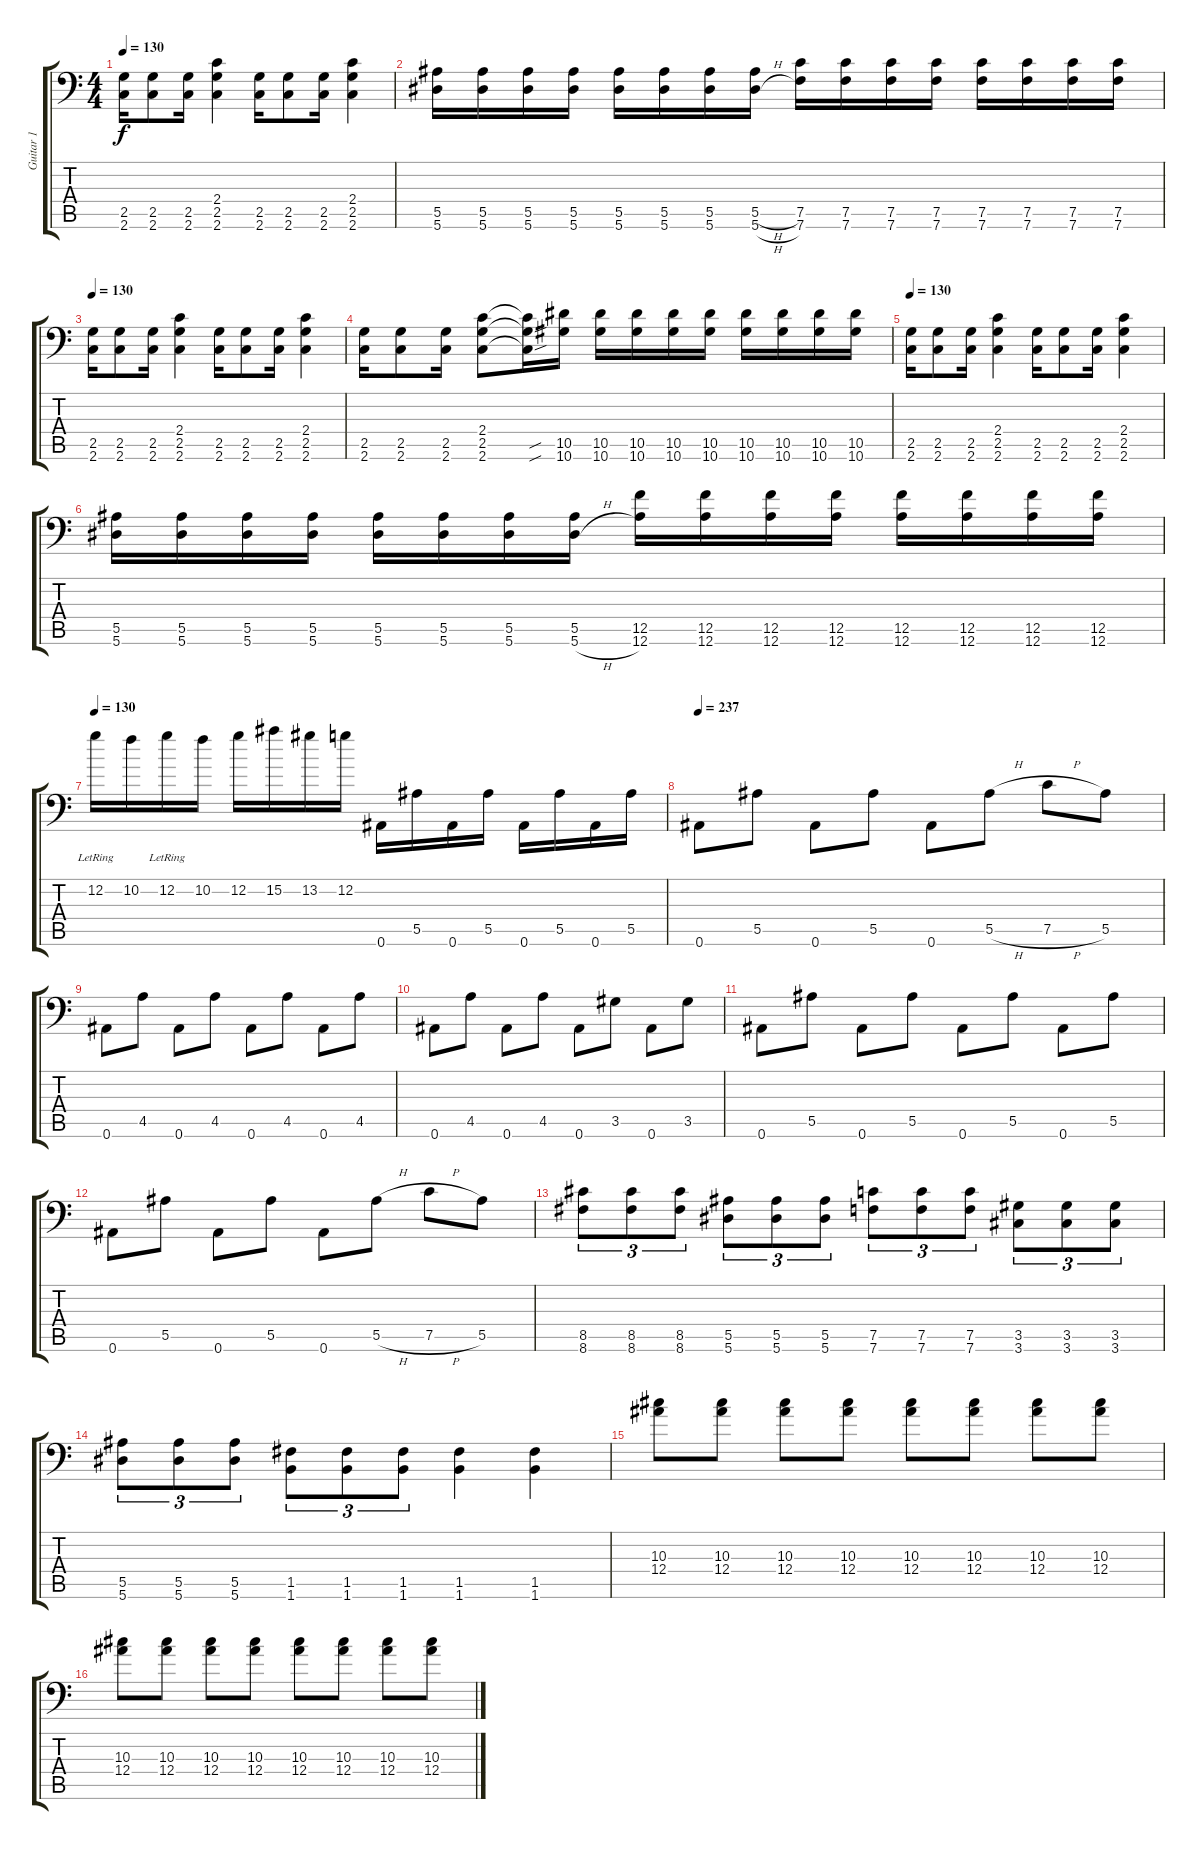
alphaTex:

\track ("Guitar 1" "Guitar 1") {instrument distortionguitar}
\staff {score tabs}
\tuning (C4 G3 Eb3 Bb2 F2 Bb1) {hide}
\ts (4 4)
\tempo 130
\clef f4
\ks c
(2.5 2.6).16{dy f} (2.5 2.6).8 (2.5 2.6).16 (2.4 2.5 2.6).4 (2.5 2.6).16 (2.5 2.6).8 (2.5 2.6).16 (2.4 2.5 2.6).4 |
(5.5 5.6).16 (5.5 5.6).16 (5.5 5.6).16 (5.5 5.6).16 (5.5 5.6).16 (5.5 5.6).16 (5.5 5.6).16 (5.5{h} 5.6{h}).16 (7.5 7.6).16 (7.5 7.6).16 (7.5 7.6).16 (7.5 7.6).16 (7.5 7.6).16 (7.5 7.6).16 (7.5 7.6).16 (7.5 7.6).16 |
\tempo 130
(2.5 2.6).16 (2.5 2.6).8 (2.5 2.6).16 (2.4 2.5 2.6).4 (2.5 2.6).16 (2.5 2.6).8 (2.5 2.6).16 (2.4 2.5 2.6).4 |
(2.5 2.6).16 (2.5 2.6).8 (2.5 2.6).16 (2.4 2.5 2.6).8 (2.4{t} 2.5{sou t} 2.6{sou t}).16 (10.5 10.6).16 (10.5 10.6).16 (10.5 10.6).16 (10.5 10.6).16 (10.5 10.6).16 (10.5 10.6).16 (10.5 10.6).16 (10.5 10.6).16 (10.5 10.6).16 |
\tempo 130
(2.5 2.6).16 (2.5 2.6).8 (2.5 2.6).16 (2.4 2.5 2.6).4 (2.5 2.6).16 (2.5 2.6).8 (2.5 2.6).16 (2.4 2.5 2.6).4 |
(5.5 5.6).16 (5.5 5.6).16 (5.5 5.6).16 (5.5 5.6).16 (5.5 5.6).16 (5.5 5.6).16 (5.5 5.6).16 (5.5 5.6{h}).16 (12.5 12.6).16 (12.5 12.6).16 (12.5 12.6).16 (12.5 12.6).16 (12.5 12.6).16 (12.5 12.6).16 (12.5 12.6).16 (12.5 12.6).16 |
\tempo 130
12.2{lr}.16{instrument distortionguitar} 10.2.16 12.2{lr}.16 10.2.16 12.2.16 15.2.16 13.2.16 12.2.16 0.6.16 5.5.16 0.6.16 5.5.16 0.6.16 5.5.16 0.6.16 5.5.16 |
\tempo 237
0.6.8 5.5.8 0.6.8 5.5.8 0.6.8 5.5{h}.8 7.5{h}.8 5.5.8 |
0.6.8 4.5.8 0.6.8 4.5.8 0.6.8 4.5.8 0.6.8 4.5.8 |
0.6.8 4.5.8 0.6.8 4.5.8 0.6.8 3.5.8 0.6.8 3.5.8 |
0.6.8 5.5.8 0.6.8 5.5.8 0.6.8 5.5.8 0.6.8 5.5.8 |
0.6.8 5.5.8 0.6.8 5.5.8 0.6.8 5.5{h}.8 7.5{h}.8 5.5.8 |
(8.5 8.6).8{tu (3 2)} (8.5 8.6).8{tu (3 2)} (8.5 8.6).8{tu (3 2)} (5.5 5.6).8{tu (3 2)} (5.5 5.6).8{tu (3 2)} (5.5 5.6).8{tu (3 2)} (7.5 7.6).8{tu (3 2)} (7.5 7.6).8{tu (3 2)} (7.5 7.6).8{tu (3 2)} (3.5 3.6).8{tu (3 2)} (3.5 3.6).8{tu (3 2)} (3.5 3.6).8{tu (3 2)} |
(5.5 5.6).8{tu (3 2)} (5.5 5.6).8{tu (3 2)} (5.5 5.6).8{tu (3 2)} (1.5 1.6).8{tu (3 2)} (1.5 1.6).8{tu (3 2)} (1.5 1.6).8{tu (3 2)} (1.5 1.6).4 (1.5 1.6).4 |
(10.3 12.4).8 (10.3 12.4).8 (10.3 12.4).8 (10.3 12.4).8 (10.3 12.4).8 (10.3 12.4).8 (10.3 12.4).8 (10.3 12.4).8 |
(10.3 12.4).8 (10.3 12.4).8 (10.3 12.4).8 (10.3 12.4).8 (10.3 12.4).8 (10.3 12.4).8 (10.3 12.4).8 (10.3 12.4).8
